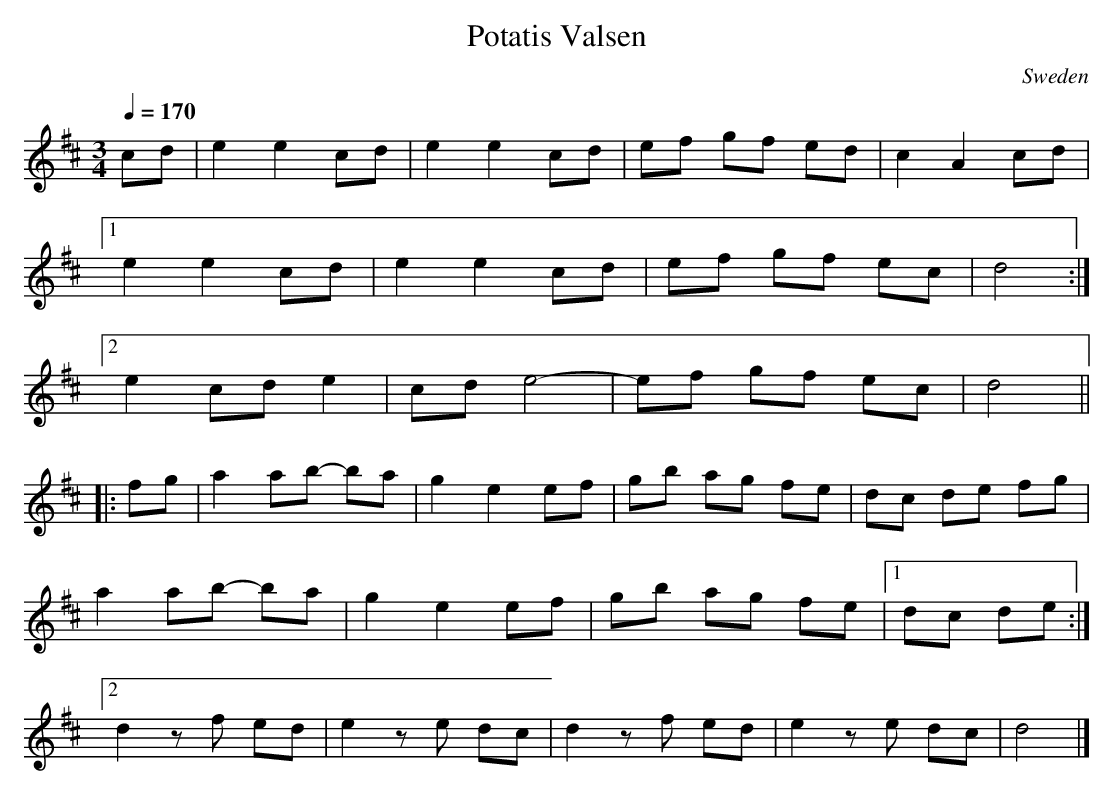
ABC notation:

X:1
T:Potatis Valsen
L:1/8
M:3/4
Q:1/4=170
O:Sweden
K:D major
cd|e2e2cd|e2e2cd|ef gf ed|c2A2cd|
[1e2e2cd|e2e2cd|ef gf ec|d4:|
[2e2cd e2|cd e4-|ef gf ec|d4||
|:fg|a2ab- ba|g2e2ef|gb ag fe|dc de fg|
a2ab- ba|g2e2ef|gb ag fe|[1dc de:|
[2d2zf ed|e2ze dc|d2zf ed|e2ze dc|d4|]
